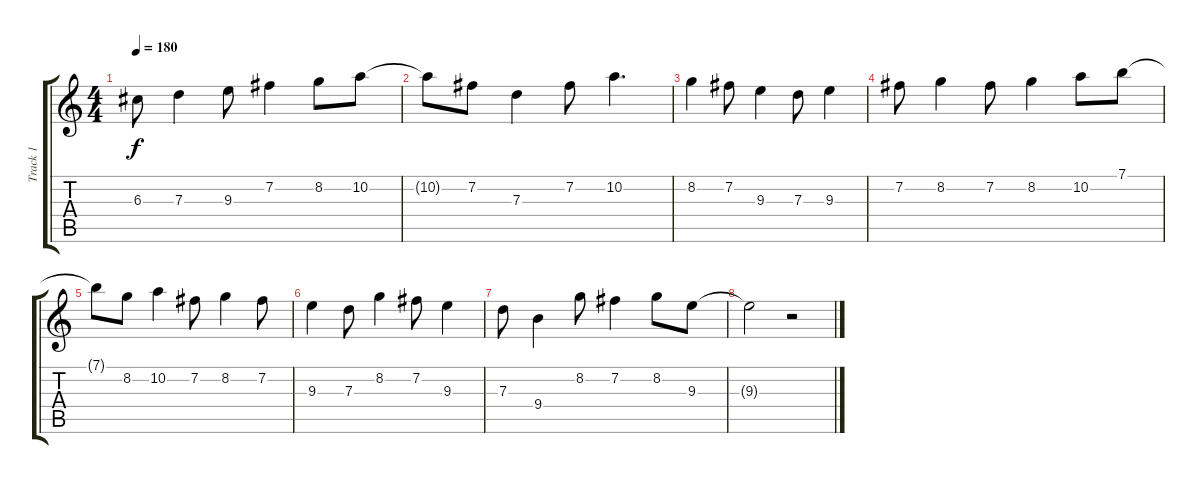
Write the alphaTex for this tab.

\track ("Track 1" "Track 1") {instrument acousticguitarsteel}
\staff {score tabs}
\tuning (E4 B3 G3 D3 A2 E2) {hide}
\ts (4 4)
\tempo 180
\clef g2
\ks c
6.3.8{dy f} 7.3.4 9.3.8 7.2.4 8.2.8 10.2.8 |
10.2{t}.8 7.2.8 7.3.4 7.2.8 10.2.4{d} |
8.2.4 7.2.8 9.3.4 7.3.8 9.3.4 |
7.2.8 8.2.4 7.2.8 8.2.4 10.2.8 7.1.8 |
7.1{t}.8 8.2.8 10.2.4 7.2.8 8.2.4 7.2.8 |
9.3.4 7.3.8 8.2.4 7.2.8 9.3.4 |
7.3.8 9.4.4 8.2.8 7.2.4 8.2.8 9.3.8 |
9.3{t}.2 r.2
